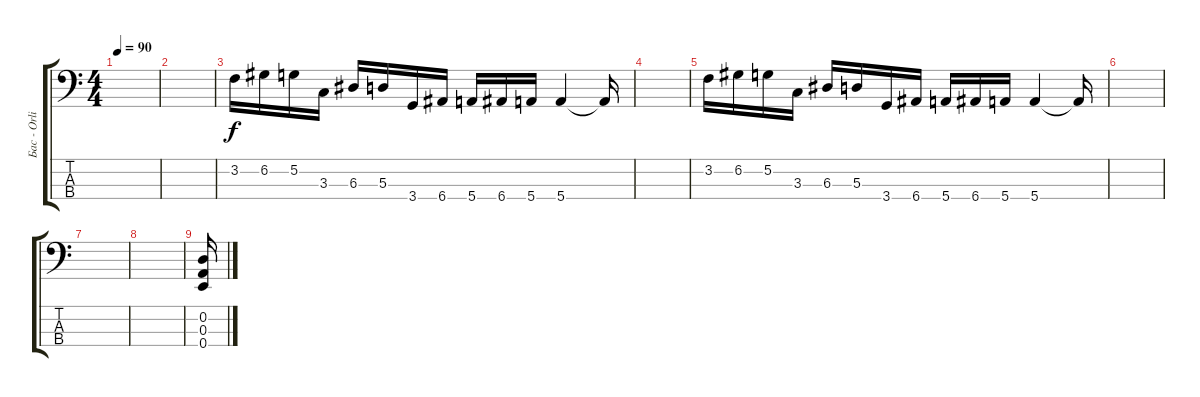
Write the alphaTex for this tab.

\track ("Бас - Orlik" "Бас - Orli") {instrument synthbass2}
\staff {score tabs}
\tuning (G2 D2 A1 E1) {hide}
\ts (4 4)
\tempo 90
\clef f4
\ks c
|
|
3.2.16 6.2.16 5.2.16 3.3.16 6.3.16 5.3.16 3.4.16 6.4.16 5.4.16 6.4.16 5.4.16 5.4.4 5.4{t}.16 |
|
3.2.16 6.2.16 5.2.16 3.3.16 6.3.16 5.3.16 3.4.16 6.4.16 5.4.16 6.4.16 5.4.16 5.4.4 5.4{t}.16 |
|
|
|
(0.2 0.3 0.4).16
